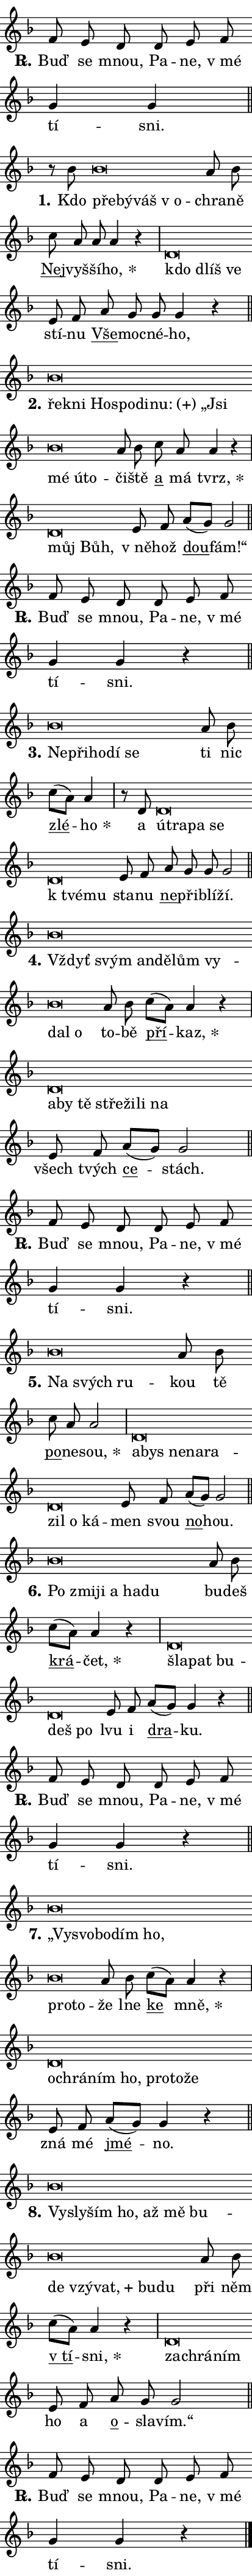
\version "2.22.1"
\header { tagline = "" }
\paper {
  indent = 0\cm
  top-margin = 0\cm
  right-margin = 0\cm
  bottom-margin = 0\cm
  left-margin = 0\cm
  paper-width = 7\cm
  page-breaking = #ly:one-page-breaking
  system-system-spacing.basic-distance = #11
  score-system-spacing.basic-distance = #11
  ragged-last = ##f
}


%% Author: Thomas Morley
%% https://lists.gnu.org/archive/html/lilypond-user/2020-05/msg00002.html
#(define (line-position grob)
"Returns position of @var[grob} in current system:
   @code{'start}, if at first time-step
   @code{'end}, if at last time-step
   @code{'middle} otherwise
"
  (let* ((col (ly:item-get-column grob))
         (ln (ly:grob-object col 'left-neighbor))
         (rn (ly:grob-object col 'right-neighbor))
         (col-to-check-left (if (ly:grob? ln) ln col))
         (col-to-check-right (if (ly:grob? rn) rn col))
         (break-dir-left
           (and
             (ly:grob-property col-to-check-left 'non-musical #f)
             (ly:item-break-dir col-to-check-left)))
         (break-dir-right
           (and
             (ly:grob-property col-to-check-right 'non-musical #f)
             (ly:item-break-dir col-to-check-right))))
        (cond ((eqv? 1 break-dir-left) 'start)
              ((eqv? -1 break-dir-right) 'end)
              (else 'middle))))

#(define (tranparent-at-line-position vctor)
  (lambda (grob)
  "Relying on @code{line-position} select the relevant enry from @var{vctor}.
Used to determine transparency,"
    (case (line-position grob)
      ((end) (not (vector-ref vctor 0)))
      ((middle) (not (vector-ref vctor 1)))
      ((start) (not (vector-ref vctor 2))))))

noteHeadBreakVisibility =
#(define-music-function (break-visibility)(vector?)
"Makes @code{NoteHead}s transparent relying on @var{break-visibility}"
#{
  \override NoteHead.transparent =
    #(tranparent-at-line-position break-visibility)
#})

#(define delete-ledgers-for-transparent-note-heads
  (lambda (grob)
    "Reads whether a @code{NoteHead} is transparent.
If so this @code{NoteHead} is removed from @code{'note-heads} from
@var{grob}, which is supposed to be @code{LedgerLineSpanner}.
As a result ledgers are not printed for this @code{NoteHead}"
    (let* ((nhds-array (ly:grob-object grob 'note-heads))
           (nhds-list
             (if (ly:grob-array? nhds-array)
                 (ly:grob-array->list nhds-array)
                 '()))
           ;; Relies on the transparent-property being done before
           ;; Staff.LedgerLineSpanner.after-line-breaking is executed.
           ;; This is fragile ...
           (to-keep
             (remove
               (lambda (nhd)
                 (ly:grob-property nhd 'transparent #f))
               nhds-list)))
      ;; TODO find a better method to iterate over grob-arrays, similiar
      ;; to filter/remove etc for lists
      ;; For now rebuilt from scratch
      (set! (ly:grob-object grob 'note-heads)  '())
      (for-each
        (lambda (nhd)
          (ly:pointer-group-interface::add-grob grob 'note-heads nhd))
        to-keep))))

hideNotes = {
  \noteHeadBreakVisibility #begin-of-line-visible
}
unHideNotes = {
  \noteHeadBreakVisibility #all-visible
}

% work-around for resetting accidentals
% https://lilypond.org/doc/v2.23/Documentation/notation/displaying-rhythms#unmetered-music
cadenzaMeasure = {
  \cadenzaOff
  \partial 1024 s1024
  \cadenzaOn
}

#(define-markup-command (accent layout props text) (markup?)
  "Underline accented syllable"
  (interpret-markup layout props
    #{\markup \override #'(offset . 4.3) \underline { #text }#}))

responsum = \markup \concat {
  "R" \hspace #-1.05 \path #0.1 #'((moveto 0 0.07) (lineto 0.9 0.8)) \hspace #0.05 "."
}

\layout {
    \context {
        \Staff
        \remove "Time_signature_engraver"
        \override LedgerLineSpanner.after-line-breaking = #delete-ledgers-for-transparent-note-heads
    }
    \context {
        \Voice {
            \override NoteHead.output-attributes = #'((class . "notehead"))
            \override Hairpin.height = #0.55
        }
    }
    \context {
        \Lyrics {
            \override StanzaNumber.output-attributes = #'((class . "stanzanumber"))
            \override LyricSpace.minimum-distance = #0.9
            \override LyricText.font-name = #"TeX Gyre Schola"
            \override LyricText.font-size = 1
            \override StanzaNumber.font-name = #"TeX Gyre Schola Bold"
            \override StanzaNumber.font-size = 1
        }
    }
}

% magnetic-lyrics.ily
%
%   written by
%     Jean Abou Samra <jean@abou-samra.fr>
%     Werner Lemberg <wl@gnu.org>
%
%   adapted by
%     Jiri Hon <jiri.hon@gmail.com>
%
% Version 2022-Apr-15

% https://www.mail-archive.com/lilypond-user@gnu.org/msg149350.html

#(define (Left_hyphen_pointer_engraver context)
   "Collect syllable-hyphen-syllable occurrences in lyrics and store
them in properties.  This engraver only looks to the left.  For
example, if the lyrics input is @code{foo -- bar}, it does the
following.

@itemize @bullet
@item
Set the @code{text} property of the @code{LyricHyphen} grob between
@q{foo} and @q{bar} to @code{foo}.

@item
Set the @code{left-hyphen} property of the @code{LyricText} grob with
text @q{foo} to the @code{LyricHyphen} grob between @q{foo} and
@q{bar}.
@end itemize

Use this auxiliary engraver in combination with the
@code{lyric-@/text::@/apply-@/magnetic-@/offset!} hook."
   (let ((hyphen #f)
         (text #f))
     (make-engraver
      (acknowledgers
       ((lyric-syllable-interface engraver grob source-engraver)
        (set! text grob)))
      (end-acknowledgers
       ((lyric-hyphen-interface engraver grob source-engraver)
        ;(when (not (grob::has-interface grob 'lyric-space-interface))
          (set! hyphen grob)));)
      ((stop-translation-timestep engraver)
       (when (and text hyphen)
         (ly:grob-set-object! text 'left-hyphen hyphen))
       (set! text #f)
       (set! hyphen #f)))))

#(define (lyric-text::apply-magnetic-offset! grob)
   "If the space between two syllables is less than the value in
property @code{LyricText@/.details@/.squash-threshold}, move the right
syllable to the left so that it gets concatenated with the left
syllable.

Use this function as a hook for
@code{LyricText@/.after-@/line-@/breaking} if the
@code{Left_@/hyphen_@/pointer_@/engraver} is active."
   (let ((hyphen (ly:grob-object grob 'left-hyphen #f)))
     (when hyphen
       (let ((left-text (ly:spanner-bound hyphen LEFT)))
         (when (grob::has-interface left-text 'lyric-syllable-interface)
           (let* ((common (ly:grob-common-refpoint grob left-text X))
                  (this-x-ext (ly:grob-extent grob common X))
                  (left-x-ext
                   (begin
                     ;; Trigger magnetism for left-text.
                     (ly:grob-property left-text 'after-line-breaking)
                     (ly:grob-extent left-text common X)))
                  ;; `delta` is the gap width between two syllables.
                  (delta (- (interval-start this-x-ext)
                            (interval-end left-x-ext)))
                  (details (ly:grob-property grob 'details))
                  (threshold (assoc-get 'squash-threshold details 0.2)))
             (when (< delta threshold)
               (let* (;; We have to manipulate the input text so that
                      ;; ligatures crossing syllable boundaries are not
                      ;; disabled.  For languages based on the Latin
                      ;; script this is essentially a beautification.
                      ;; However, for non-Western scripts it can be a
                      ;; necessity.
                      (lt (ly:grob-property left-text 'text))
                      (rt (ly:grob-property grob 'text))
                      (is-space (grob::has-interface hyphen 'lyric-space-interface))
                      (space (if is-space " " ""))
                      (space-markup (grob-interpret-markup grob " "))
                      (space-size (interval-length (ly:stencil-extent space-markup X)))
                      (extra-delta (if is-space space-size 0))
                      ;; Append new syllable.
                      (ltrt-space (if (and (string? lt) (string? rt))
                                (string-append lt space rt)
                                (make-concat-markup (list lt space rt))))
                      ;; Right-align `ltrt` to the right side.
                      (ltrt-space-markup (grob-interpret-markup
                               grob
                               (make-translate-markup
                                (cons (interval-length this-x-ext) 0)
                                (make-right-align-markup ltrt-space)))))
                 (begin
                   ;; Don't print `left-text`.
                   (ly:grob-set-property! left-text 'stencil #f)
                   ;; Set text and stencil (which holds all collected
                   ;; syllables so far) and shift it to the left.
                   (ly:grob-set-property! grob 'text ltrt-space)
                   (ly:grob-set-property! grob 'stencil ltrt-space-markup)
                   (ly:grob-translate-axis! grob (- (- delta extra-delta)) X))))))))))


#(define (lyric-hyphen::displace-bounds-first grob)
   ;; Make very sure this callback isn't triggered too early.
   (let ((left (ly:spanner-bound grob LEFT))
         (right (ly:spanner-bound grob RIGHT)))
     (ly:grob-property left 'after-line-breaking)
     (ly:grob-property right 'after-line-breaking)
     (ly:lyric-hyphen::print grob)))

squashThreshold = #0.4

\layout {
  \context {
    \Lyrics
    \consists #Left_hyphen_pointer_engraver
    \override LyricText.after-line-breaking =
      #lyric-text::apply-magnetic-offset!
    \override LyricHyphen.stencil = #lyric-hyphen::displace-bounds-first
    \override LyricText.details.squash-threshold = \squashThreshold
    \override LyricHyphen.minimum-distance = 0
    \override LyricHyphen.minimum-length = \squashThreshold
  }
}

squash = \override LyricText.details.squash-threshold = 9999
unSquash = \override LyricText.details.squash-threshold = \squashThreshold

left = \override LyricText.self-alignment-X = #LEFT
unLeft = \revert LyricText.self-alignment-X

starOffset = #(lambda (grob) 
                (let ((x_offset (ly:self-alignment-interface::aligned-on-x-parent grob)))
                  (if (= x_offset 0) 0 (+ x_offset 1.2))))

star = #(define-music-function (syllable)(string?)
"Append star separator at the end of a syllable"
#{
  \once \override LyricText.X-offset = #starOffset
  \lyricmode { \markup {
    #syllable
    \override #'((font-name . "TeX Gyre Schola Bold")) \hspace #0.2 \lower #0.65 \larger "*"
  } }
#})

starAccent = #(define-music-function (syllable)(string?)
"Append star separator at the end of a syllable and make accent"
#{
  \once \override LyricText.X-offset = #starOffset
  \lyricmode { \markup {
    \accent #syllable
    \override #'((font-name . "TeX Gyre Schola Bold")) \hspace #0.2 \lower #0.65 \larger "*"
  } }
#})

breath = #(define-music-function (syllable)(string?)
"Append breathing indicator at the end of a syllable"
#{
  \lyricmode { \markup { #syllable "+" } }
#})

optionalBreath = #(define-music-function (syllable)(string?)
"Append optional breathing indicator at the end of a syllable"
#{
  \lyricmode { \markup { #syllable "(+)" } }
#})


\score {
    <<
        \new Voice = "melody" { \cadenzaOn \key f \major \relative { f'8 e d \bar "" d e f \bar "" g4 g \cadenzaMeasure \bar "||" \break }
\relative { r8 bes' bes\breve*1/16 \hideNotes \breve*1/16 \bar "" \breve*1/16 \breve*1/16 \bar "" \unHideNotes a8 bes \bar "" c a a a4 r \cadenzaMeasure \bar "|" d,\breve*1/16 \hideNotes \breve*1/16 \breve*1/16 \bar "" \unHideNotes e8 f \bar "" a g g g4 r \cadenzaMeasure \bar "||" \break }
\relative { bes'\breve*1/16 \hideNotes \breve*1/16 \bar "" \breve*1/16 \bar "" \breve*1/16 \bar "" \breve*1/16 \bar "" \breve*1/16 \bar "" \breve*1/16 \bar "" \breve*1/16 \bar "" \breve*1/16 \breve*1/16 \bar "" \unHideNotes a8 bes \bar "" c a a4 r \cadenzaMeasure \bar "|" d,\breve*1/16 \hideNotes \breve*1/16 \bar "" \unHideNotes e8 f \bar "" a[( g)] g2 \cadenzaMeasure \bar "||" \break }
\relative { f'8 e d \bar "" d e f \bar "" g4 g r \cadenzaMeasure \bar "||" \break }
\relative { bes'\breve*1/16 \hideNotes \breve*1/16 \bar "" \breve*1/16 \bar "" \breve*1/16 \breve*1/16 \bar "" \unHideNotes a8 bes \bar "" c[( a)] a4 \cadenzaMeasure \bar "|" r8 d, d\breve*1/16 \hideNotes \breve*1/16 \bar "" \breve*1/16 \bar "" \breve*1/16 \bar "" \breve*1/16 \breve*1/16 \bar "" \unHideNotes e8 f \bar "" a g g g2 \cadenzaMeasure \bar "||" \break }
\relative { bes'\breve*1/16 \hideNotes \breve*1/16 \bar "" \breve*1/16 \bar "" \breve*1/16 \bar "" \breve*1/16 \bar "" \breve*1/16 \bar "" \breve*1/16 \breve*1/16 \bar "" \unHideNotes a8 bes \bar "" c[( a)] a4 r \cadenzaMeasure \bar "|" d,\breve*1/16 \hideNotes \breve*1/16 \bar "" \breve*1/16 \bar "" \breve*1/16 \bar "" \breve*1/16 \bar "" \breve*1/16 \breve*1/16 \bar "" \unHideNotes e8 f \bar "" a[( g)] g2 \cadenzaMeasure \bar "||" \break }
\relative { f'8 e d \bar "" d e f \bar "" g4 g r \cadenzaMeasure \bar "||" \break }
\relative { bes'\breve*1/16 \hideNotes \breve*1/16 \breve*1/16 \bar "" \unHideNotes a8 bes \bar "" c a a2 \cadenzaMeasure \bar "|" d,\breve*1/16 \hideNotes \breve*1/16 \bar "" \breve*1/16 \bar "" \breve*1/16 \bar "" \breve*1/16 \bar "" \breve*1/16 \bar "" \breve*1/16 \breve*1/16 \bar "" \unHideNotes e8 f \bar "" a[( g)] g2 \cadenzaMeasure \bar "||" \break }
\relative { bes'\breve*1/16 \hideNotes \breve*1/16 \bar "" \breve*1/16 \bar "" \breve*1/16 \bar "" \breve*1/16 \breve*1/16 \bar "" \unHideNotes a8 bes \bar "" c[( a)] a4 r \cadenzaMeasure \bar "|" d,\breve*1/16 \hideNotes \breve*1/16 \bar "" \breve*1/16 \bar "" \breve*1/16 \breve*1/16 \bar "" \unHideNotes e8 f \bar "" a[( g)] g4 r \cadenzaMeasure \bar "||" \break }
\relative { f'8 e d \bar "" d e f \bar "" g4 g r \cadenzaMeasure \bar "||" \break }
\relative { bes'\breve*1/16 \hideNotes \breve*1/16 \bar "" \breve*1/16 \bar "" \breve*1/16 \bar "" \breve*1/16 \bar "" \breve*1/16 \breve*1/16 \bar "" \unHideNotes a8 bes \bar "" c[( a)] a4 r \cadenzaMeasure \bar "|" d,\breve*1/16 \hideNotes \breve*1/16 \bar "" \breve*1/16 \bar "" \breve*1/16 \bar "" \breve*1/16 \bar "" \breve*1/16 \breve*1/16 \bar "" \unHideNotes e8 f \bar "" a[( g)] g4 r \cadenzaMeasure \bar "||" \break }
\relative { bes'\breve*1/16 \hideNotes \breve*1/16 \bar "" \breve*1/16 \bar "" \breve*1/16 \bar "" \breve*1/16 \bar "" \breve*1/16 \bar "" \breve*1/16 \bar "" \breve*1/16 \bar "" \breve*1/16 \bar "" \breve*1/16 \bar "" \breve*1/16 \breve*1/16 \bar "" \unHideNotes a8 bes \bar "" c[( a)] a4 r \cadenzaMeasure \bar "|" d,\breve*1/16 \hideNotes \breve*1/16 \breve*1/16 \bar "" \unHideNotes e8 f \bar "" a g g2 \cadenzaMeasure \bar "||" \break }
\relative { f'8 e d \bar "" d e f \bar "" g4 g r \cadenzaMeasure \bar "||" \break } \bar "|." }
        \new Lyrics \lyricsto "melody" { \lyricmode { \set stanza = \responsum
Buď se mnou, Pa -- ne, "v mé" tí -- sni.
\set stanza = "1."
Kdo \left pře -- \squash bý -- váš "v o" -- \unLeft \unSquash chra -- ně \markup \accent Nej -- vyš -- ší -- \star ho, \left kdo \squash dlíš ve \unLeft \unSquash stí -- nu \markup \accent Vše -- moc -- né -- ho,
\set stanza = "2."
\left řek -- \squash ni Ho -- spo -- di -- \optionalBreath nu: „Jsi mé ú -- to -- \unLeft \unSquash či -- ště \markup \accent a má \star tvrz, \left můj \squash Bůh, \unLeft \unSquash "v ně" -- hož \markup \accent dou -- fám!“
\set stanza = \responsum
Buď se mnou, Pa -- ne, "v mé" tí -- sni.
\set stanza = "3."
\left Ne -- \squash při -- ho -- dí se \unLeft \unSquash ti nic \markup \accent zlé -- \star ho a \left ú -- \squash tra -- pa se "k tvé" -- mu \unLeft \unSquash sta -- nu \markup \accent ne -- při -- blí -- ží.
\set stanza = "4."
\left Vždyť \squash svým an -- dě -- lům vy -- dal o \unLeft \unSquash to -- bě \markup \accent pří -- \star kaz, \left a -- \squash by tě stře -- ži -- li na \unLeft \unSquash všech tvých \markup \accent ce -- stách.
\set stanza = \responsum
Buď se mnou, Pa -- ne, "v mé" tí -- sni.
\set stanza = "5."
\left Na \squash svých ru -- \unLeft \unSquash kou tě \markup \accent po -- ne -- \star sou, \left a -- \squash bys ne -- na -- ra -- zil o ká -- \unLeft \unSquash men svou \markup \accent no -- hou.
\set stanza = "6."
\left Po \squash zmi -- ji a ha -- du \unLeft \unSquash bu -- deš \markup \accent krá -- \star čet, \left šla -- \squash pat bu -- deš po \unLeft \unSquash lvu i \markup \accent dra -- ku.
\set stanza = \responsum
Buď se mnou, Pa -- ne, "v mé" tí -- sni.
\set stanza = "7."
\left „Vy -- \squash svo -- bo -- dím ho, pro -- to -- \unLeft \unSquash že lne \markup \accent ke \star mně, \left o -- \squash chrá -- ním ho, pro -- to -- že \unLeft \unSquash zná mé \markup \accent jmé -- no.
\set stanza = "8."
\left Vy -- \squash sly -- ším ho, až mě bu -- de vzý -- \breath "vat," bu -- du \unLeft \unSquash při něm \markup \accent "v tí" -- \star sni, \left za -- \squash chrá -- ním \unLeft \unSquash ho a \markup \accent o -- sla -- vím.“
\set stanza = \responsum
Buď se mnou, Pa -- ne, "v mé" tí -- sni. } }
    >>
    \layout {}
}
